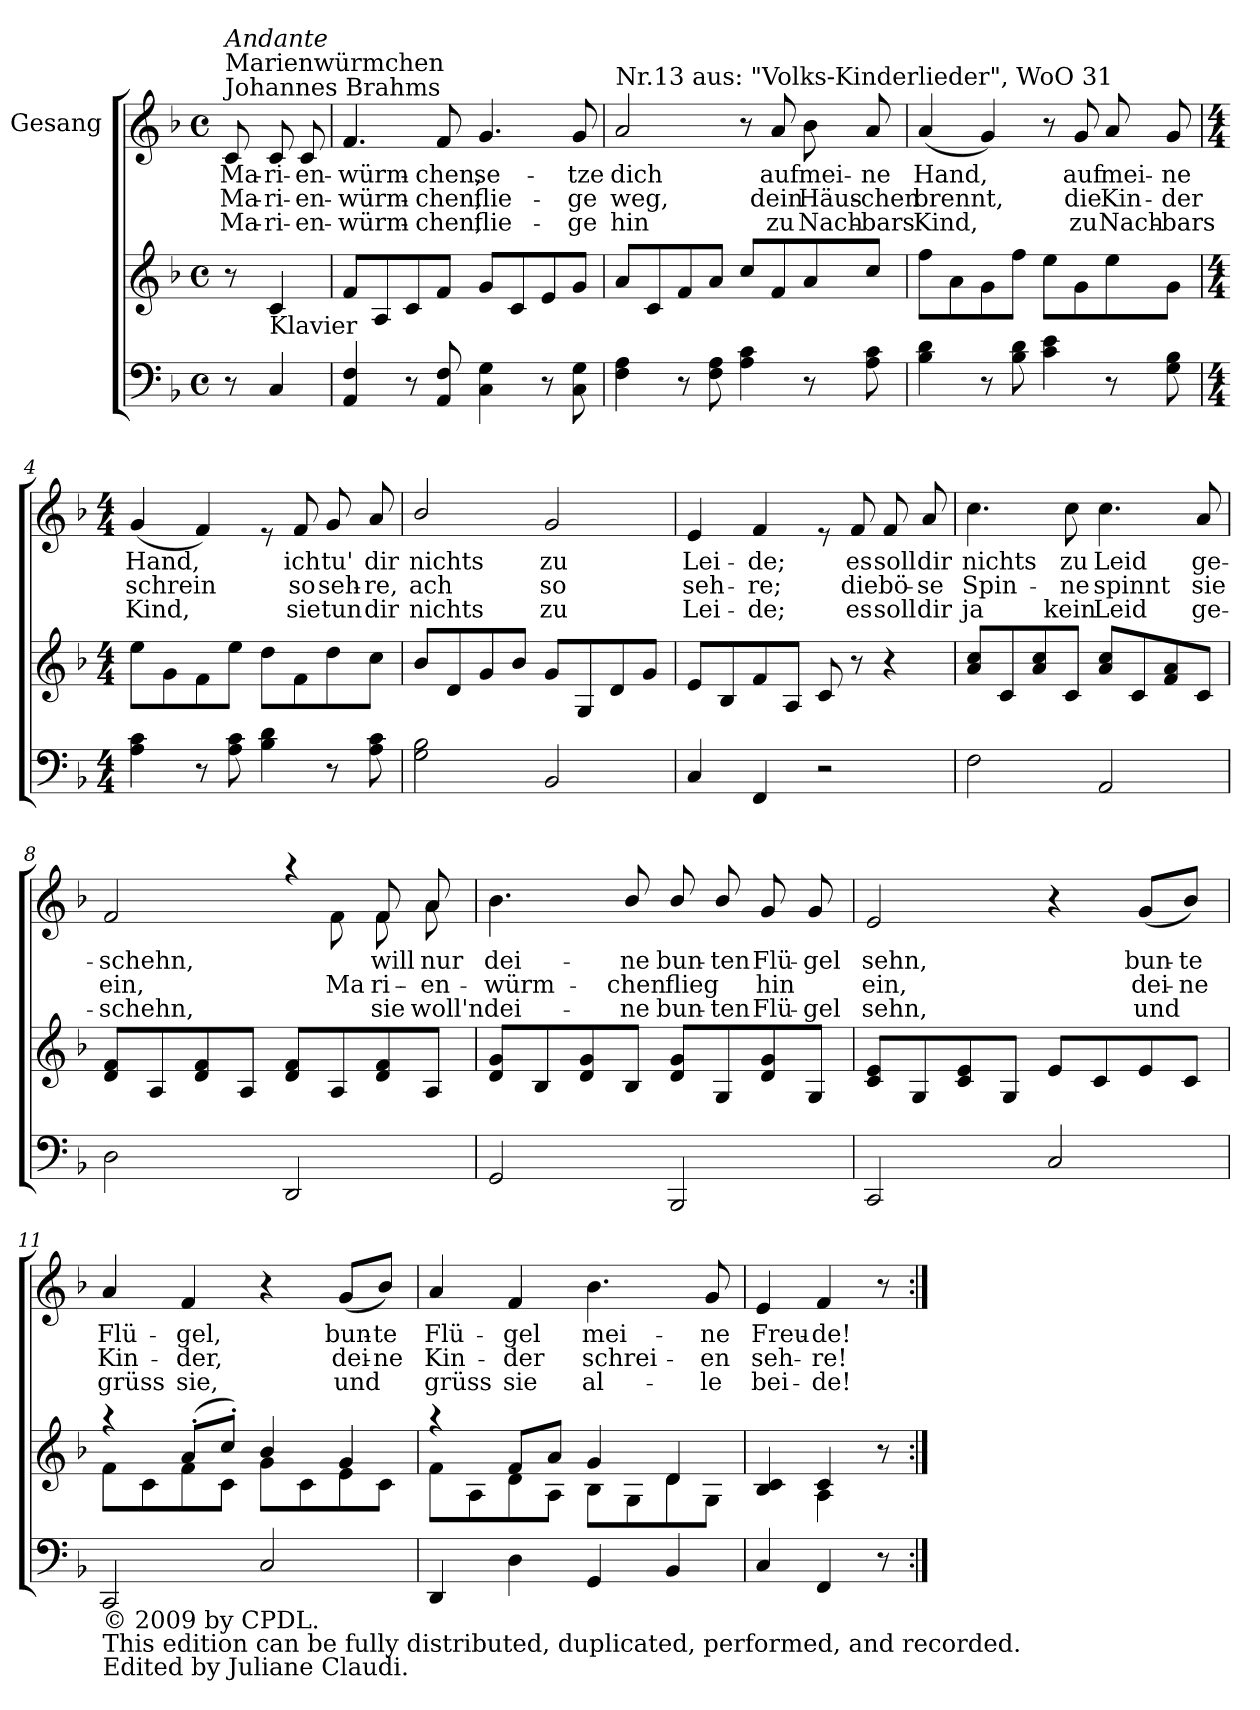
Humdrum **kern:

**kern	**kern	**kern	**text	**text	**text
*part2	*part2	*part1	*part1	*part1	*part1
*staff3	*staff2	*staff1	*staff1	*staff1	*staff1
*	*	*I"Gesang	*	*	*
*clefF4	*clefG2	*clefG2	*	*	*
*k[b-]	*k[b-]	*k[b-]	*	*	*
*F:	*F:	*F:	*	*	*
*M4/4	*M4/4	*M4/4	*	*	*
*met(c)	*met(c)	*met(c)	*	*	*
=	=	=	=	=	=
!	!	!LO:TX:a:t=Johannes Brahms	!	!	!
!	!	!LO:TX:a:t=Marienwürmchen	!	!	!
!	!	!LO:TX:a:i:t=Andante	!	!	!
!	!	!	!LO:LY:b	!LO:LY:b	!LO:LY:b
8r	8r	8c/	Ma-	Ma-	Ma-
!	!LO:TX:b:t=Klavier	!	!	!	!
!	!	!	!LO:LY:b	!LO:LY:b	!LO:LY:b
4C/	4c/	8c/	-ri-	-ri-	-ri-
!	!	!	!LO:LY:b	!LO:LY:b	!LO:LY:b
.	.	8c/	-en-	-en-	-en-
=1	=1	=1	=1	=1	=1
!	!	!	!LO:LY:b	!LO:LY:b	!LO:LY:b
4AA/ 4F/	8f/L	4.f/	-würm-	-würm-	-würm-
.	8A/	.	.	.	.
8r	8c/	.	.	.	.
!	!	!	!LO:LY:b	!LO:LY:b	!LO:LY:b
8AA/ 8F/	8f/J	8f/	-chen,	-chen,	-chen,
!	!	!	!LO:LY:b	!LO:LY:b	!LO:LY:b
4C\ 4G\	8g/L	4.g/	se-	flie-	flie-
.	8c/	.	.	.	.
8r	8e/	.	.	.	.
!	!	!	!LO:LY:b	!LO:LY:b	!LO:LY:b
8C\ 8G\	8g/J	8g/	-tze	-ge	-ge
=2	=2	=2	=2	=2	=2
!	!	!LO:TX:a:t=Nr.13 aus&colon; "Volks-Kinderlieder", WoO 31	!	!	!
!	!	!	!LO:LY:b	!LO:LY:b	!LO:LY:b
4F\ 4A\	8a/L	2a/	dich	weg,	hin
.	8c/	.	.	.	.
8r	8f/	.	.	.	.
8F\ 8A\	8a/J	.	.	.	.
4A\ 4c\	8cc/L	8r	.	.	.
!	!	!	!LO:LY:b	!LO:LY:b	!LO:LY:b
.	8f/	8a/	auf	dein	zu
!	!	!	!LO:LY:b	!LO:LY:b	!LO:LY:b
8r	8a/	8b-\	mei-	Häus-	Nach-
!	!	!	!LO:LY:b	!LO:LY:b	!LO:LY:b
8A\ 8c\	8cc/J	8a/	-ne	-chen	-bars
=3	=3	=3	=3	=3	=3
!	!	!	!LO:LY:b	!LO:LY:b	!LO:LY:b
4B-\ 4d\	8ff\L	(<4a/	Hand,	brennt,	Kind,
.	8a\	.	.	.	.
8r	8g\	4g/)	.	.	.
8B-\ 8d\	8ff\J	.	.	.	.
4c\ 4e\	8ee\L	8r	.	.	.
!	!	!	!LO:LY:b	!LO:LY:b	!LO:LY:b
.	8g\	8g/	auf	die	zu
!	!	!	!LO:LY:b	!LO:LY:b	!LO:LY:b
8r	8ee\	8a/	mei-	Kin-	Nach-
!	!	!	!LO:LY:b	!LO:LY:b	!LO:LY:b
8G\ 8B-\	8g\J	8g/	-ne	-der	-bars
!!LO:LB:g=z
=4	=4	=4	=4	=4	=4
*M4/4	*M4/4	*M4/4	*	*	*
*	*	*^	*	*	*
!	!	!	!	!LO:LY:b	!LO:LY:b	!LO:LY:b
4A\ 4c\	8ee\L	1ryy	(<4g/	Hand,	schrein	Kind,
.	8g\	.	.	.	.	.
8r	8f\	.	4f/)	.	.	.
8A\ 8c\	8ee\J	.	.	.	.	.
4B-\ 4d\	8dd\L	.	8r	.	.	.
!	!	!	!	!LO:LY:b	!LO:LY:b	!LO:LY:b
.	8f\	.	8f/	ich	so	sie
!	!	!	!	!LO:LY:b	!LO:LY:b	!LO:LY:b
8r	8dd\	.	8g/	tu'	seh-	tun
!	!	!	!	!LO:LY:b	!LO:LY:b	!LO:LY:b
8A\ 8c\	8cc\J	.	8a/	dir	-re,	dir
=5	=5	=5	=5	=5	=5	=5
!	!	!	!	!LO:LY:b	!LO:LY:b	!LO:LY:b
2G\ 2B-\	8b-/L	1ryy	2b-/	nichts	ach	nichts
.	8d/	.	.	.	.	.
.	8g/	.	.	.	.	.
.	8b-/J	.	.	.	.	.
!	!	!	!	!LO:LY:b	!LO:LY:b	!LO:LY:b
2BB-/	8g/L	.	2g/	zu	so	zu
.	8G/	.	.	.	.	.
.	8d/	.	.	.	.	.
.	8g/J	.	.	.	.	.
=6	=6	=6	=6	=6	=6	=6
!	!	!	!	!LO:LY:b	!LO:LY:b	!LO:LY:b
4C/	8e/L	1ryy	4e/	Lei-	seh-	Lei-
.	8B-/	.	.	.	.	.
!	!	!	!	!LO:LY:b	!LO:LY:b	!LO:LY:b
4FF/	8f/	.	4f/	-de;	-re;	-de;
.	8A/J	.	.	.	.	.
2r	8c/	.	8r	.	.	.
!	!	!	!	!LO:LY:b	!LO:LY:b	!LO:LY:b
.	8r	.	8f/	es	die	es
!	!	!	!	!LO:LY:b	!LO:LY:b	!LO:LY:b
.	4r	.	8f/	soll	bö-	soll
!	!	!	!	!LO:LY:b	!LO:LY:b	!LO:LY:b
.	.	.	8a/	dir	-se	dir
=7	=7	=7	=7	=7	=7	=7
!	!	!	!	!LO:LY:b	!LO:LY:b	!LO:LY:b
2F\	8a/ 8cc/L	1ryy	4.cc\	nichts	Spin-	ja
.	8c/	.	.	.	.	.
.	8a/ 8cc/	.	.	.	.	.
!	!	!	!	!LO:LY:b	!LO:LY:b	!LO:LY:b
.	8c/J	.	8cc\	zu	-ne	kein
!	!	!	!	!LO:LY:b	!LO:LY:b	!LO:LY:b
2AA/	8a/ 8cc/L	.	4.cc\	Leid	spinnt	Leid
.	8c/	.	.	.	.	.
.	8f/ 8a/	.	.	.	.	.
!	!	!	!	!LO:LY:b	!LO:LY:b	!LO:LY:b
.	8c/J	.	8a/	ge-	sie	ge-
=8	=8	=8	=8	=8	=8	=8
!	!	!	!	!LO:LY:b	!LO:LY:b	!LO:LY:b
2D\	8d/ 8f/L	2ryy	2f/	-schehn,	ein,	-schehn,
.	8A/	.	.	.	.	.
.	8d/ 8f/	.	.	.	.	.
.	8A/J	.	.	.	.	.
2DD/	8d/ 8f/L	4raa	8ryy	.	.	.
!	!	!	!	!	!LO:LY:b	!
.	8A/	.	8f\	.	Ma-	.
!	!	!	!	!LO:LY:b	!LO:LY:b	!LO:LY:b
.	8d/ 8f/	8f/	8f\	will	-ri-	sie
!	!	!	!	!LO:LY:b	!LO:LY:b	!LO:LY:b
.	8A/J	8a/	8a\	nur	-en-	woll'n
!!LO:LB:g=z
=9	=9	=9	=9	=9	=9	=9
*	*^	*	*	*	*	*
!	!	!	!	!	!LO:LY:b	!LO:LY:b	!LO:LY:b
*	*	*	*v	*v	*	*	*
2GG/	1ryy	8d/ 8g/L	4.b-\	dei-	-würm-	dei-
.	.	8B-/	.	.	.	.
.	.	8d/ 8g/	.	.	.	.
!	!	!	!	!LO:LY:b	!LO:LY:b	!LO:LY:b
.	.	8B-/J	8b-/	-ne	-chen	-ne
!	!	!	!	!LO:LY:b	!LO:LY:b	!LO:LY:b
2BBB-/	.	8d/ 8g/L	8b-/	bun-	flieg	bun-
!	!	!	!	!LO:LY:b	!	!LO:LY:b
.	.	8G/	8b-/	-ten	.	-ten
!	!	!	!	!LO:LY:b	!LO:LY:b	!LO:LY:b
.	.	8d/ 8g/	8g/	Flü-	hin	Flü-
!	!	!	!	!LO:LY:b	!	!LO:LY:b
.	.	8G/J	8g/	-gel	.	-gel
=10	=10	=10	=10	=10	=10	=10
!	!	!	!	!LO:LY:b	!LO:LY:b	!LO:LY:b
2CC/	1ryy	8c/ 8e/L	2e/	sehn,	ein,	sehn,
.	.	8G/	.	.	.	.
.	.	8c/ 8e/	.	.	.	.
.	.	8G/J	.	.	.	.
2C/	.	8e/L	4r	.	.	.
.	.	8c/	.	.	.	.
!	!	!	!	!LO:LY:b	!LO:LY:b	!LO:LY:b
.	.	8e/	(<8g/L	bun-	dei-	und
!	!	!	!	!LO:LY:b	!LO:LY:b	!
.	.	8c/J	8b-/J)	-te	-ne	.
=11	=11	=11	=11	=11	=11	=11
!LO:TX:b:t=© 2009 by CPDL.\nThis edition can be fully distributed, duplicated, performed, and recorded.\nEdited by Juliane Claudi.	!	!	!	!	!	!
!	!	!	!	!LO:LY:b	!LO:LY:b	!LO:LY:b
2CC/	4raa	8f\L	4a/	Flü-	Kin-	grüss
.	.	8c\	.	.	.	.
!	!	!	!	!LO:LY:b	!LO:LY:b	!LO:LY:b
.	(>8a'>/L	8f\	4f/	-gel,	-der,	sie,
.	8cc'>/J)	8c\J	.	.	.	.
2C/	4b-/	8g\L	4r	.	.	.
.	.	8c\	.	.	.	.
!	!	!	!	!LO:LY:b	!LO:LY:b	!LO:LY:b
.	4g/	8e\	(<8g/L	bun-	dei-	und
!	!	!	!	!LO:LY:b	!LO:LY:b	!
.	.	8c\J	8b-/J)	-te	-ne	.
=12	=12	=12	=12	=12	=12	=12
!	!	!	!	!LO:LY:b	!LO:LY:b	!LO:LY:b
4DD/	4raa	8f\L	4a/	Flü-	Kin-	grüss
.	.	8A\	.	.	.	.
!	!	!	!	!LO:LY:b	!LO:LY:b	!LO:LY:b
4D\	8f/L	8d\	4f/	-gel	-der	sie
.	8a/J	8A\J	.	.	.	.
!	!	!	!	!LO:LY:b	!LO:LY:b	!LO:LY:b
4GG/	4g/	8B-\L	4.b-\	mei-	schrei-	al-
.	.	8G\	.	.	.	.
4BB-/	4d/	8d\	.	.	.	.
!	!	!	!	!LO:LY:b	!LO:LY:b	!LO:LY:b
.	.	8G\J	8g/	-ne	-en	-le
=13	=13	=13	=13	=13	=13	=13
!	!	!	!	!LO:LY:b	!LO:LY:b	!LO:LY:b
4C/	4B-/ 4c/	4ryy	4e/	Freu-	seh-	bei-
!	!	!	!	!LO:LY:b	!LO:LY:b	!LO:LY:b
4FF/	4c/	4A\	4f/	-de!	-re!	-de!
8r	8ryy	8r	8r	.	.	.
*	*v	*v	*	*	*	*
=:|!	=:|!	=:|!	=:|!	=:|!	=:|!
*-	*-	*-	*-	*-	*-
